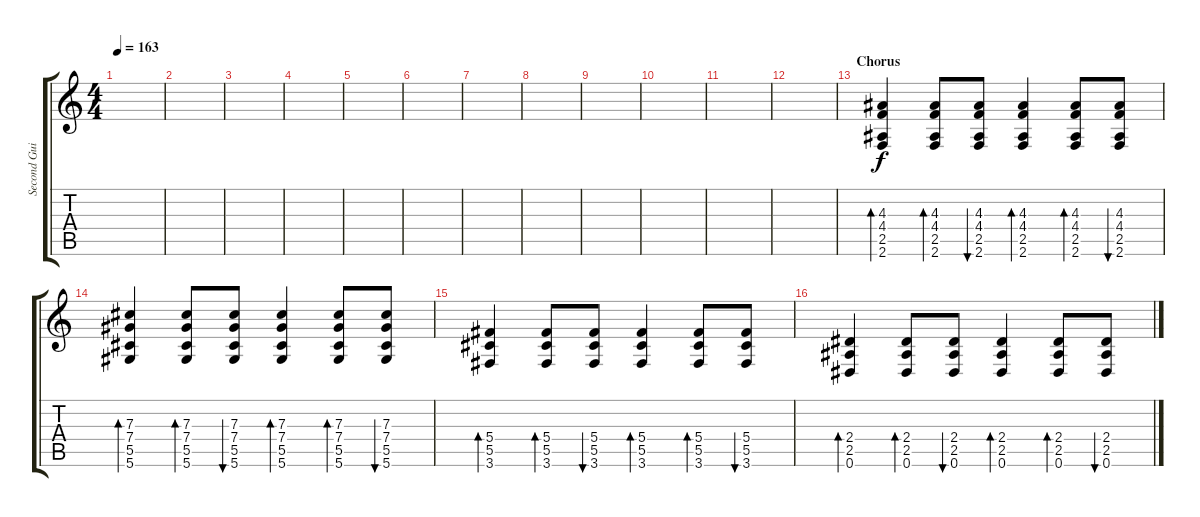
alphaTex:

\track ("Second Guitar" "Second Gui") {instrument distortionguitar}
\staff {score tabs}
\tuning (Eb4 Bb3 Gb3 Db3 Ab2 Eb2) {hide}
\ts (4 4)
\tempo 163
\clef g2
\ks c
|
|
|
|
|
|
|
|
|
|
|
|
\section ("" "Chorus")
(4.3 4.4 2.5 2.6).4{bd 60} (4.3 4.4 2.5 2.6).8{bd 60} (4.3 4.4 2.5 2.6).8{bu 60} (4.3 4.4 2.5 2.6).4{bd 60} (4.3 4.4 2.5 2.6).8{bd 60} (4.3 4.4 2.5 2.6).8{bu 60} |
(7.3 7.4 5.5 5.6).4{bd 60} (7.3 7.4 5.5 5.6).8{bd 60} (7.3 7.4 5.5 5.6).8{bu 60} (7.3 7.4 5.5 5.6).4{bd 60} (7.3 7.4 5.5 5.6).8{bd 60} (7.3 7.4 5.5 5.6).8{bu 60} |
(5.4 5.5 3.6).4{bd 60} (5.4 5.5 3.6).8{bd 60} (5.4 5.5 3.6).8{bu 60} (5.4 5.5 3.6).4{bd 60} (5.4 5.5 3.6).8{bd 60} (5.4 5.5 3.6).8{bu 60} |
(2.4 2.5 0.6).4{bd 60} (2.4 2.5 0.6).8{bd 60} (2.4 2.5 0.6).8{bu 60} (2.4 2.5 0.6).4{bd 60} (2.4 2.5 0.6).8{bd 60} (2.4 2.5 0.6).8{bu 60}
